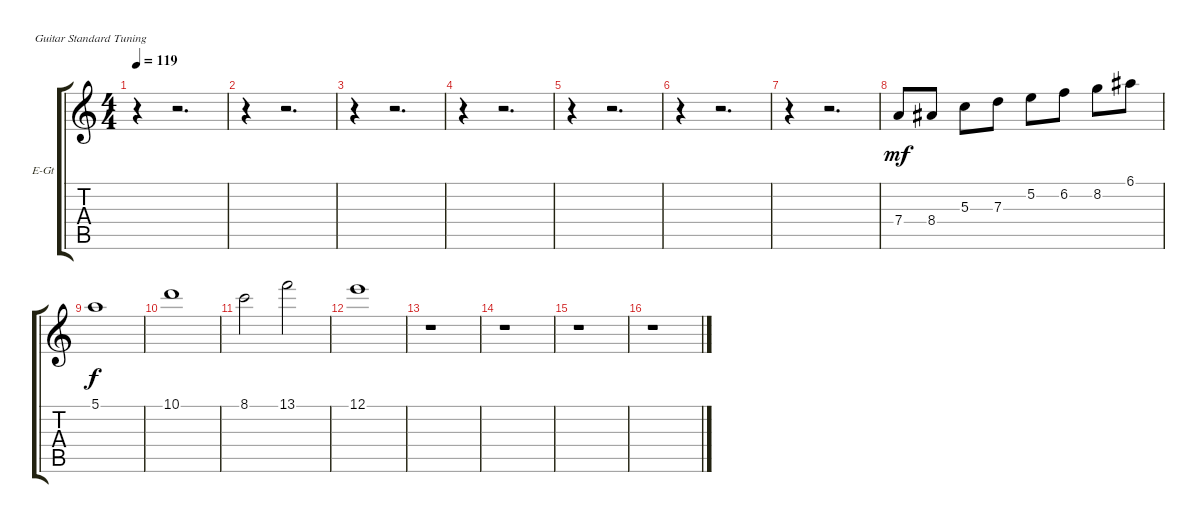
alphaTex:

\defaultSystemsLayout 4
\bracketExtendMode groupsimilarinstruments
\firstSystemTrackNameOrientation horizontal
\otherSystemsTrackNameOrientation horizontal
\track ("Electric Guitar" "E-Gt") {instrument electricguitarclean}
\staff {score tabs}
\tuning (E4 B3 G3 D3 A2 E2)
\ts (4 4)
\tempo 119
\clef g2
\ks c
r.4{dy f} r.2{d} |
r.4 r.2{d} |
r.4 r.2{d} |
r.4 r.2{d} |
r.4 r.2{d} |
r.4 r.2{d} |
r.4 r.2{d} |
7.4.8{dy mf} 8.4.8 5.3.8 7.3.8 5.2.8 6.2.8 8.2.8 6.1.8 |
5.1.1{dy f} |
10.1.1 |
8.1.2 13.1.2 |
12.1.1 |
r.1 |
r.1 |
r.1 |
r.1
